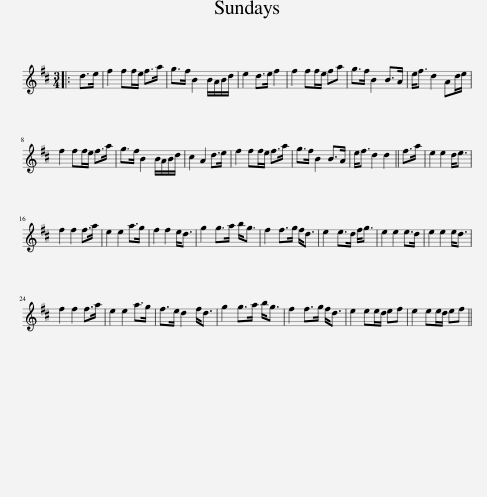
X:1
L:1/8
M:3/4
I:linebreak $
K:D
V:1 treble
V:1
|: d>e | f2 ff/e/ f>a | g>f B2 B/A/B/d/ | e2 d>e f2 | f2 ff/e/ fa | %5
 g>f B2 B>A | e<f d2 Ad/e/ |$ f2 ff/e/ f>a | g>f B2 B/A/B/d/ | c2 A2 d>e | %10
 f2 ff/e/ f>a | g>f B2 B>A | e<f d2 d2 || f>a | e2 e2 d<e |$ %15
 f2 f2 f>a | e2 e2 a>g | f2 f2 e<d | g2 g>a b<g | f2 f>g f<d | %20
 e2 e>d f<g | e2 e2 e>d | e2 e2 e<d |$ f2 f2 f>a | e2 e2 a>g | %25
 f>e d2 f<d | g2 g>a b<g | f2 f>g f<d | e2 ee/d/ ef | e2 ee/d/ ef || %30
